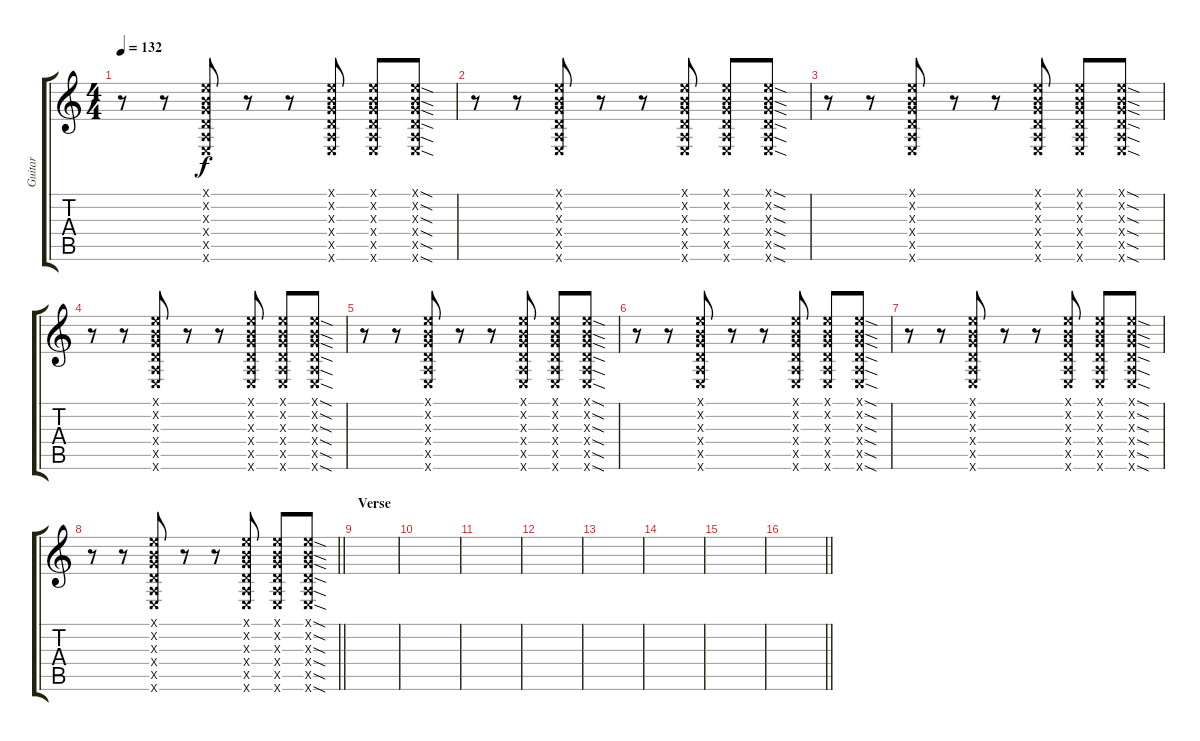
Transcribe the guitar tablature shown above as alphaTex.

\track ("Guitar" "Guitar") {instrument distortionguitar}
\staff {score tabs}
\tuning (E4 B3 G3 D3 A2 E2) {hide}
\ts (4 4)
\tempo 132
\clef g2
\ks c
r.8{dy f} r.8 (0.1{x} 0.2{x} 0.3{x} 0.4{x} 0.5{x} 0.6{x}).8 r.8 r.8 (0.1{x} 0.2{x} 0.3{x} 0.4{x} 0.5{x} 0.6{x}).8 (0.1{x} 0.2{x} 0.3{x} 0.4{x} 0.5{x} 0.6{x}).8 (0.1{sod x} 0.2{sod x} 0.3{sod x} 0.4{sod x} 0.5{sod x} 0.6{sod x}).8 |
r.8 r.8 (0.1{x} 0.2{x} 0.3{x} 0.4{x} 0.5{x} 0.6{x}).8 r.8 r.8 (0.1{x} 0.2{x} 0.3{x} 0.4{x} 0.5{x} 0.6{x}).8 (0.1{x} 0.2{x} 0.3{x} 0.4{x} 0.5{x} 0.6{x}).8 (0.1{sod x} 0.2{sod x} 0.3{sod x} 0.4{sod x} 0.5{sod x} 0.6{sod x}).8 |
r.8 r.8 (0.1{x} 0.2{x} 0.3{x} 0.4{x} 0.5{x} 0.6{x}).8 r.8 r.8 (0.1{x} 0.2{x} 0.3{x} 0.4{x} 0.5{x} 0.6{x}).8 (0.1{x} 0.2{x} 0.3{x} 0.4{x} 0.5{x} 0.6{x}).8 (0.1{sod x} 0.2{sod x} 0.3{sod x} 0.4{sod x} 0.5{sod x} 0.6{sod x}).8 |
r.8 r.8 (0.1{x} 0.2{x} 0.3{x} 0.4{x} 0.5{x} 0.6{x}).8 r.8 r.8 (0.1{x} 0.2{x} 0.3{x} 0.4{x} 0.5{x} 0.6{x}).8 (0.1{x} 0.2{x} 0.3{x} 0.4{x} 0.5{x} 0.6{x}).8 (0.1{sod x} 0.2{sod x} 0.3{sod x} 0.4{sod x} 0.5{sod x} 0.6{sod x}).8 |
r.8 r.8 (0.1{x} 0.2{x} 0.3{x} 0.4{x} 0.5{x} 0.6{x}).8 r.8 r.8 (0.1{x} 0.2{x} 0.3{x} 0.4{x} 0.5{x} 0.6{x}).8 (0.1{x} 0.2{x} 0.3{x} 0.4{x} 0.5{x} 0.6{x}).8 (0.1{sod x} 0.2{sod x} 0.3{sod x} 0.4{sod x} 0.5{sod x} 0.6{sod x}).8 |
r.8 r.8 (0.1{x} 0.2{x} 0.3{x} 0.4{x} 0.5{x} 0.6{x}).8 r.8 r.8 (0.1{x} 0.2{x} 0.3{x} 0.4{x} 0.5{x} 0.6{x}).8 (0.1{x} 0.2{x} 0.3{x} 0.4{x} 0.5{x} 0.6{x}).8 (0.1{sod x} 0.2{sod x} 0.3{sod x} 0.4{sod x} 0.5{sod x} 0.6{sod x}).8 |
r.8 r.8 (0.1{x} 0.2{x} 0.3{x} 0.4{x} 0.5{x} 0.6{x}).8 r.8 r.8 (0.1{x} 0.2{x} 0.3{x} 0.4{x} 0.5{x} 0.6{x}).8 (0.1{x} 0.2{x} 0.3{x} 0.4{x} 0.5{x} 0.6{x}).8 (0.1{sod x} 0.2{sod x} 0.3{sod x} 0.4{sod x} 0.5{sod x} 0.6{sod x}).8 |
\barLineRight lightlight
r.8 r.8 (0.1{x} 0.2{x} 0.3{x} 0.4{x} 0.5{x} 0.6{x}).8 r.8 r.8 (0.1{x} 0.2{x} 0.3{x} 0.4{x} 0.5{x} 0.6{x}).8 (0.1{x} 0.2{x} 0.3{x} 0.4{x} 0.5{x} 0.6{x}).8 (0.1{sod x} 0.2{sod x} 0.3{sod x} 0.4{sod x} 0.5{sod x} 0.6{sod x}).8 |
\section ("" "Verse")
|
|
|
|
|
|
|
\barLineRight lightlight
